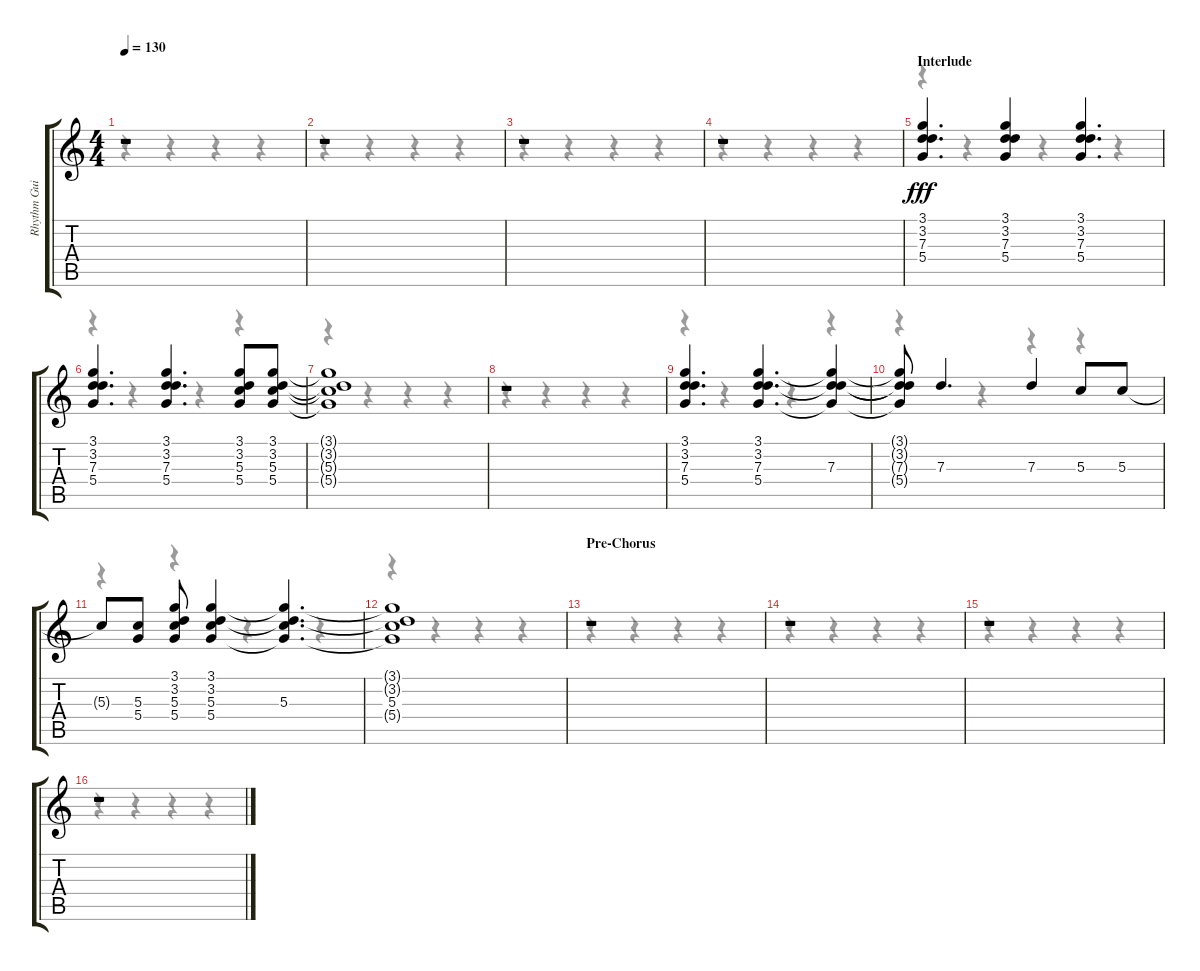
\track ("Rhythm Guitar" "Rhythm Gui") {instrument electricguitarclean}
\staff {score tabs}
\tuning (E4 B3 G3 D3 A2 E2) {hide}
\voice
\ts (4 4)
\tempo 130
\clef g2
\ks c
r.1{dy fff} |
r.1 |
r.1 |
r.1 |
\section ("" "Interlude")
(3.1 3.2 7.3 5.4).4{d} (3.1 3.2 7.3 5.4).4 (3.1 3.2 7.3 5.4).4{d} |
(3.1 3.2 7.3 5.4).4{d} (3.1 3.2 7.3 5.4).4{d} (3.1 3.2 5.3 5.4).8 (3.1 3.2 5.3 5.4).8 |
(3.1{t} 3.2{t} 5.3{t} 5.4{t}).1 |
r.1 |
(3.1 3.2 7.3 5.4).4{d} (3.1 3.2 7.3 5.4).4{d} (3.1{t} 3.2{t} 7.3 5.4{t}).4 |
(3.1{t} 3.2{t} 7.3{t} 5.4{t}).8 7.3.4{d} 7.3.4 5.3.8 5.3.8 |
5.3{t}.8 (5.3 5.4).8 (3.1 3.2 5.3 5.4).8 (3.1 3.2 5.3 5.4).4 (3.1{t} 3.2{t} 5.3 5.4{t}).4{d} |
(3.1{t} 3.2{t} 5.3 5.4{t}).1 |
\section ("" "Pre-Chorus")
r.1 |
r.1 |
r.1 |
r.1
\voice
\clef g2
\ottava regular
\simile none
\ks c
r.4{dy f} r.4 r.4 r.4 |
r.4 r.4 r.4 r.4 |
r.4 r.4 r.4 r.4 |
r.4 r.4 r.4 r.4 |
r.4 r.4 r.4 r.4 |
r.4 r.4 r.4 r.4 |
r.4 r.4 r.4 r.4 |
r.4 r.4 r.4 r.4 |
r.4 r.4 r.4 r.4 |
r.4 r.4 r.4 r.4 |
r.4 r.4 r.4 r.4 |
r.4 r.4 r.4 r.4 |
r.4 r.4 r.4 r.4 |
r.4 r.4 r.4 r.4 |
r.4 r.4 r.4 r.4 |
r.4 r.4 r.4 r.4
